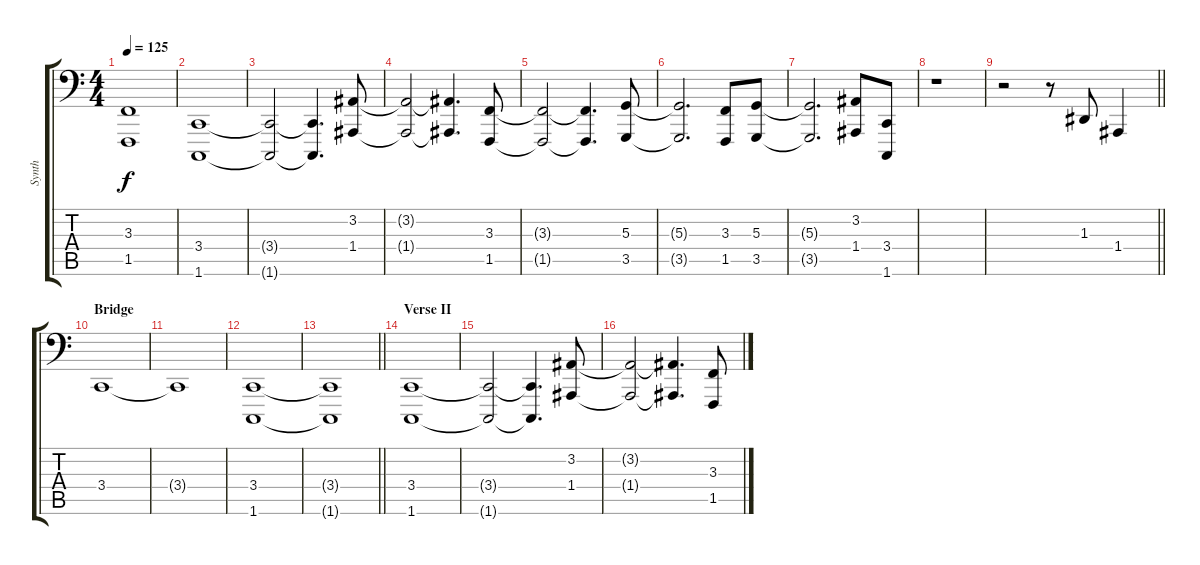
\track ("Synth" "Synth") {instrument lead2sawtooth}
\staff {score tabs}
\tuning (C3 G2 D2 A1 E1 B0) {hide}
\ts (4 4)
\tempo 125
\clef f4
\ks c
(3.3{t} 1.5{t}).1{dy f} |
(3.4 1.6).1 |
(3.4{t} 1.6{t}).2 (3.4{t} 1.6{t}).4{d} (3.2 1.4).8 |
(3.2{t} 1.4{t}).2 (3.2{t} 1.4{t}).4{d} (3.3 1.5).8 |
(3.3{t} 1.5{t}).2 (3.3{t} 1.5{t}).4{d} (5.3 3.5).8 |
(5.3{t} 3.5{t}).2{d} (3.3 1.5).8 (5.3 3.5).8 |
(5.3{t} 3.5{t}).2{d} (3.2 1.4).8 (3.4 1.6).8 |
r.1 |
\barLineRight lightlight
r.2 r.8 1.3.8 1.4.4 |
\section ("" "Bridge")
3.4.1 |
3.4{t}.1 |
(3.4 1.6).1 |
\barLineRight lightlight
(3.4{t} 1.6{t}).1 |
\section ("" "Verse II")
(3.4 1.6).1 |
(3.4{t} 1.6{t}).2 (3.4{t} 1.6{t}).4{d} (3.2 1.4).8 |
(3.2{t} 1.4{t}).2 (3.2{t} 1.4{t}).4{d} (3.3 1.5).8
